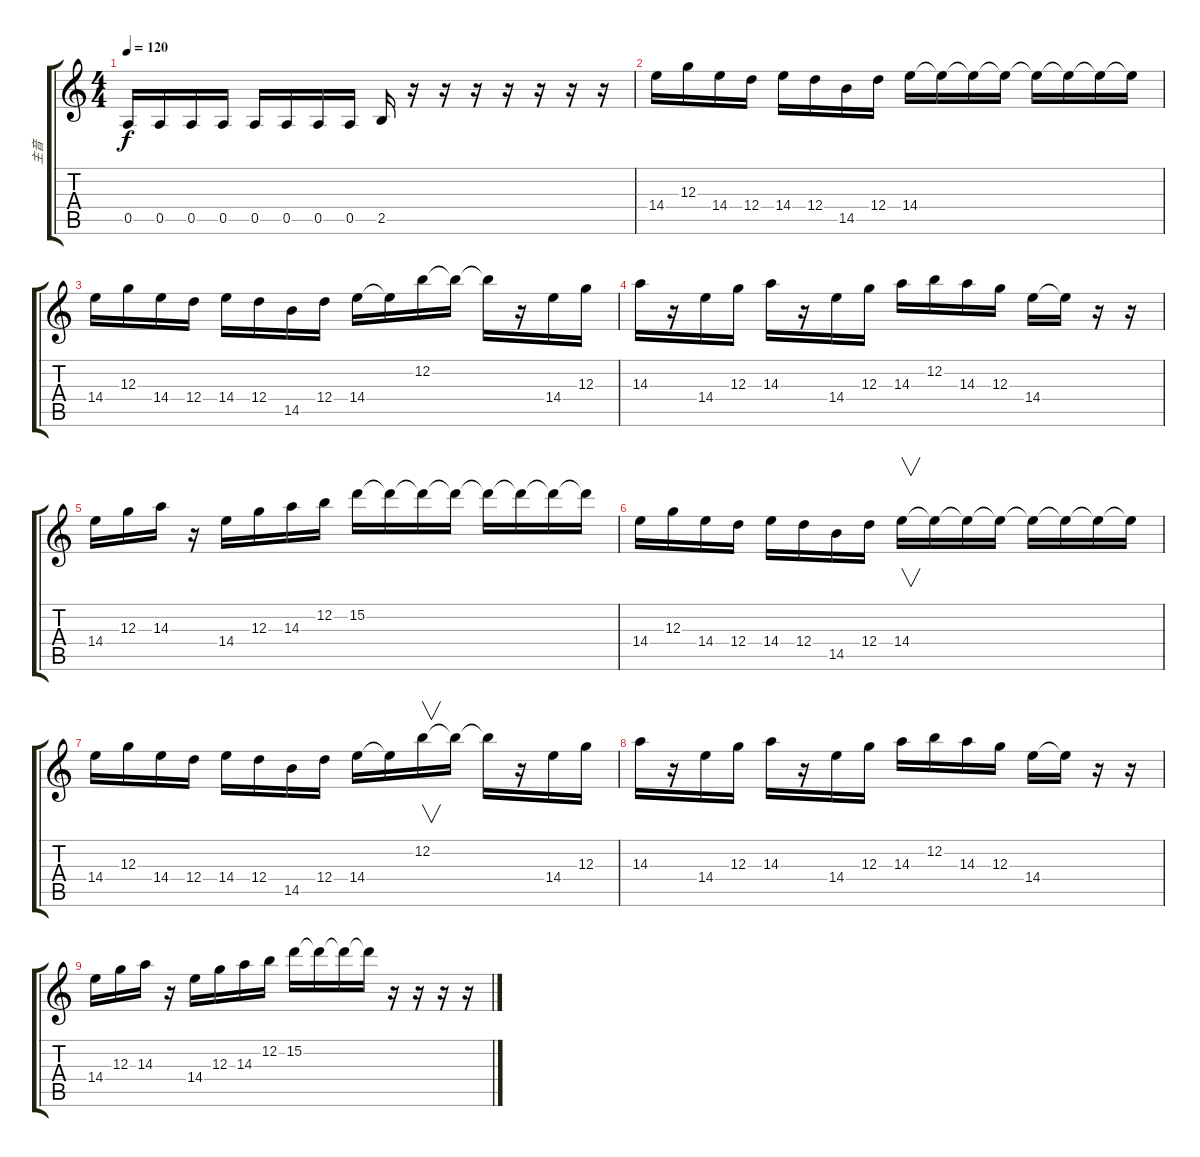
\track ("主音" "主音") {instrument overdrivenguitar}
\staff {score tabs}
\tuning (E4 B3 G3 D3 A2 E2) {hide}
\ts (4 4)
\tempo 120
\clef g2
\ks c
0.5.16{dy f} 0.5.16 0.5.16 0.5.16 0.5.16 0.5.16 0.5.16 0.5.16 2.5.16 r.16 r.16 r.16 r.16 r.16 r.16 r.16 |
14.4.16 12.3.16 14.4.16 12.4.16 14.4.16 12.4.16 14.5.16 12.4.16 14.4.16 14.4{t}.16 14.4{t}.16 14.4{t}.16 14.4{t}.16{txt ""} 14.4{t}.16 14.4{t}.16 14.4{t}.16 |
14.4.16 12.3.16 14.4.16 12.4.16 14.4.16 12.4.16 14.5.16 12.4.16 14.4.16 14.4{t}.16 12.2.16 12.2{t}.16 12.2{t}.16 r.16 14.4.16 12.3.16 |
14.3.16 r.16 14.4.16 12.3.16 14.3.16 r.16 14.4.16 12.3.16 14.3.16 12.2.16 14.3.16 12.3.16 14.4.16 14.4{t}.16 r.16 r.16{txt ""} |
14.4.16 12.3.16 14.3.16 r.16 14.4.16 12.3.16 14.3.16 12.2.16 15.2.16 15.2{t}.16 15.2{t}.16 15.2{t}.16 15.2{t}.16 15.2{t}.16 15.2{t}.16 15.2{t}.16 |
14.4.16 12.3.16 14.4.16 12.4.16 14.4.16 12.4.16 14.5.16 12.4.16 14.4.16{v} 14.4{t}.16 14.4{t}.16 14.4{t}.16 14.4{t}.16 14.4{t}.16 14.4{t}.16 14.4{t}.16 |
14.4.16 12.3.16 14.4.16 12.4.16 14.4.16{txt ""} 12.4.16 14.5.16 12.4.16 14.4.16 14.4{t}.16 12.2.16{v} 12.2{t}.16 12.2{t}.16 r.16 14.4.16 12.3.16 |
14.3.16 r.16 14.4.16 12.3.16 14.3.16 r.16 14.4.16 12.3.16 14.3.16 12.2.16 14.3.16 12.3.16 14.4.16 14.4{t}.16 r.16 r.16 |
14.4.16 12.3.16 14.3.16 r.16 14.4.16 12.3.16 14.3.16 12.2.16 15.2.16 15.2{t}.16 15.2{t}.16 15.2{t}.16 r.16 r.16 r.16 r.16
